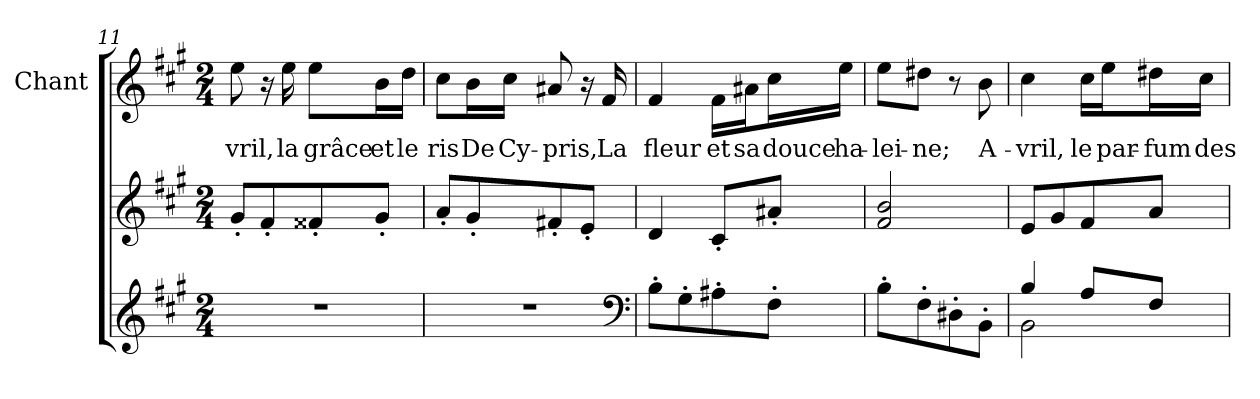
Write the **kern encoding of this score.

**kern	**kern	**kern	**text
*part3	*part2	*part1	*part1
*staff3	*staff2	*staff1	*staff1
*	*	*I"Chant	*
*	*	*I'C.	*
*clefG2	*clefG2	*clefG2	*
*k[f#c#g#]	*k[f#c#g#]	*k[f#c#g#]	*
*M2/4	*M2/4	*M2/4	*
=11	=11	=11	=11
2r	8g#'<i/L	8eei\	vril,
.	8f#'<i/	16r	.
.	.	16eei\	la
.	8f##X'<i/	8eei\L	grâce
.	8g#'<i/J	16bi\L	et
.	.	16ddi\JJ	le
!!LO:PB:g=z
=12	=12	=12	=12
2r	8a'<i/L	8cc#i\L	ris
.	8g#'<i/	16bi\L	De
.	.	16cc#i\JJ	Cy-
.	8f#X'<i/	8a#Xi/	pris,
.	8e'<i/J	16r	.
.	.	16f#i/	La
*clefF4	*	*	*
=13	=13	=13	=13
8B'>j\L	4di/	4f#i/	fleur
8G#'>j\	.	.	.
8A#X'>j\	8c#'<i/L	16f#i\LL	et
.	.	16a#Xi\J	sa
8F#'>j\J	8a#X'<i/J	16cc#i\L	douce
.	.	16eei\JJ	ha-
=14	=14	=14	=14
8B'>j\L	2bi/ 2f#i/	8eei\L	lei-
8F#'>j\	.	8dd#Xi\J	ne;
8D#X'>j\	.	8r	.
8BB'>j\J	.	8bi\	A-
=15	=15	=15	=15
*^	*	*	*
4Bj/	2BBZ\	8ei/L	4cc#i\	vril,
.	.	8g#i/	.	.
8Aj/L	.	8f#i/	16cc#i\LL	le
.	.	.	16eei\J	par-
8F#j/J	.	8ai/J	16dd#Xi\L	fum
.	.	.	16cc#i\JJ	des
*v	*v	*	*	*
=	=	=	=
*-	*-	*-	*-
